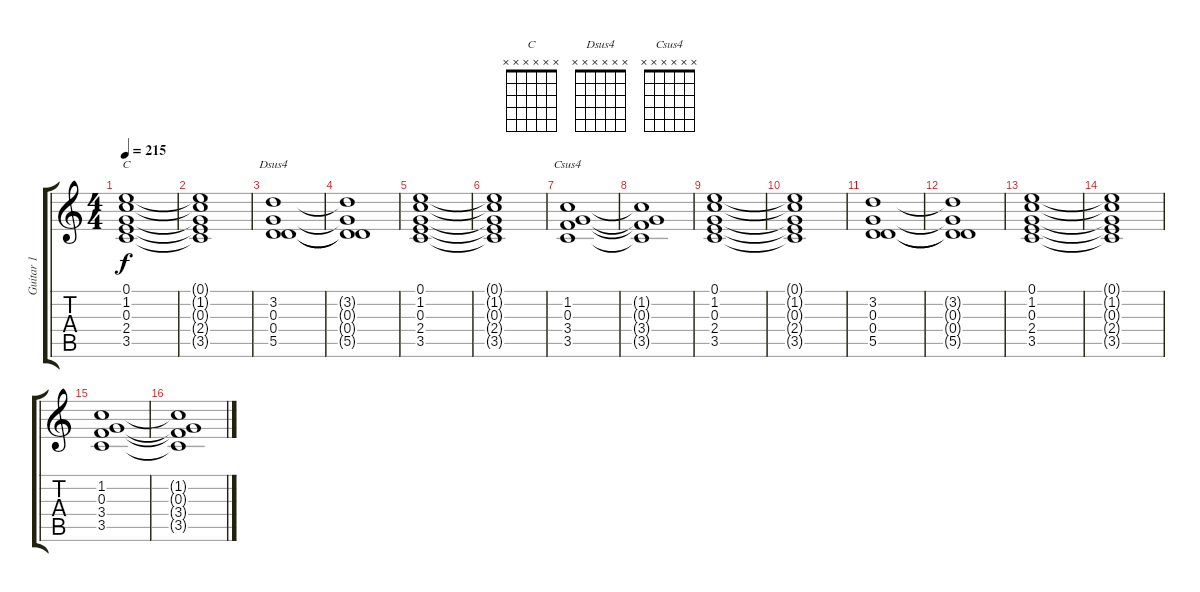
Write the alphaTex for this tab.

\track ("Guitar 1" "Guitar 1") {instrument distortionguitar}
\staff {score tabs}
\tuning (E4 B3 G3 D3 A2 E2) {hide}
\chord ("C" x x x x x x) {firstfret 0}
\chord ("Dsus4" x x x x x x) {firstfret 0}
\chord ("Csus4" x x x x x x) {firstfret 0}
\ts (4 4)
\tempo 215
\clef g2
\ks c
(0.1 1.2 0.3 2.4 3.5).1{ch "C" dy f} |
(0.1{t} 1.2{t} 0.3{t} 2.4{t} 3.5{t}).1 |
(3.2 0.3 0.4 5.5).1{ch "Dsus4"} |
(3.2{t} 0.3{t} 0.4{t} 5.5{t}).1 |
(0.1 1.2 0.3 2.4 3.5).1 |
(0.1{t} 1.2{t} 0.3{t} 2.4{t} 3.5{t}).1 |
(1.2 0.3 3.4 3.5).1{ch "Csus4"} |
(1.2{t} 0.3{t} 3.4{t} 3.5{t}).1 |
(0.1 1.2 0.3 2.4 3.5).1 |
(0.1{t} 1.2{t} 0.3{t} 2.4{t} 3.5{t}).1 |
(3.2 0.3 0.4 5.5).1 |
(3.2{t} 0.3{t} 0.4{t} 5.5{t}).1 |
(0.1 1.2 0.3 2.4 3.5).1 |
(0.1{t} 1.2{t} 0.3{t} 2.4{t} 3.5{t}).1 |
(1.2 0.3 3.4 3.5).1 |
(1.2{t} 0.3{t} 3.4{t} 3.5{t}).1
